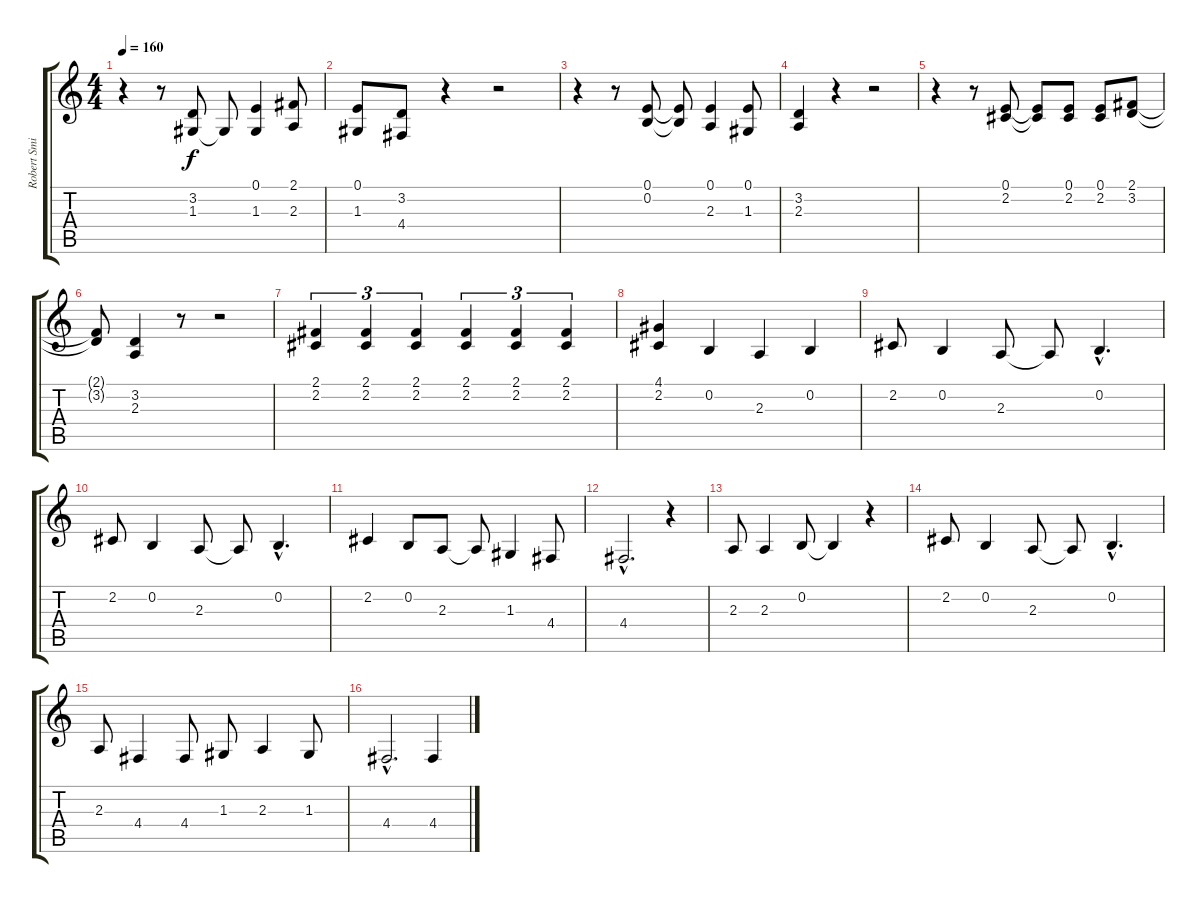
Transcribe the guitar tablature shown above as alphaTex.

\track ("Robert Smith vocal" "Robert Smi") {instrument voiceoohs}
\staff {score tabs}
\tuning (E4 B3 G3 D3 A2 E2) {hide}
\ts (4 4)
\section ("" "")
\tempo 160
\clef g2
\ks c
r.4{dy f} r.8 (3.2 1.3).8 1.3{t}.8 (0.1 1.3).4 (2.1 2.3).8 |
(0.1 1.3).8 (3.2 4.4).8 r.4 r.2 |
r.4 r.8 (0.1 0.2).8 (0.1{t} 0.2{t}).8 (0.1 2.3).4 (0.1 1.3).8 |
(3.2 2.3).4 r.4 r.2 |
\section ("" "")
r.4 r.8 (0.1 2.2).8 (0.1{t} 2.2{t}).8 (0.1 2.2).8 (0.1 2.2).8 (2.1 3.2).8 |
(2.1{t} 3.2{t}).8 (3.2 2.3).4 r.8 r.2 |
(2.1 2.2).4{tu (3 2)} (2.1 2.2).4{tu (3 2)} (2.1 2.2).4{tu (3 2)} (2.1 2.2).4{tu (3 2)} (2.1 2.2).4{tu (3 2)} (2.1 2.2).4{tu (3 2)} |
(4.1 2.2).4 0.2.4 2.3.4 0.2.4 |
\section ("" "")
2.2.8 0.2.4 2.3.8 2.3{t}.8 0.2{hac}.4{d} |
2.2.8 0.2.4 2.3.8 2.3{t}.8 0.2{hac}.4{d} |
2.2.4 0.2.8 2.3.8 2.3{t}.8 1.3.4 4.4.8 |
4.4{hac}.2{d} r.4 |
\section ("" "")
2.3.8 2.3.4 0.2.8 0.2{t}.4 r.4 |
2.2.8 0.2.4 2.3.8 2.3{t}.8 0.2{hac}.4{d} |
2.3.8 4.4.4 4.4.8 1.3.8 2.3.4 1.3.8 |
4.4{hac}.2{d} 4.4.4
